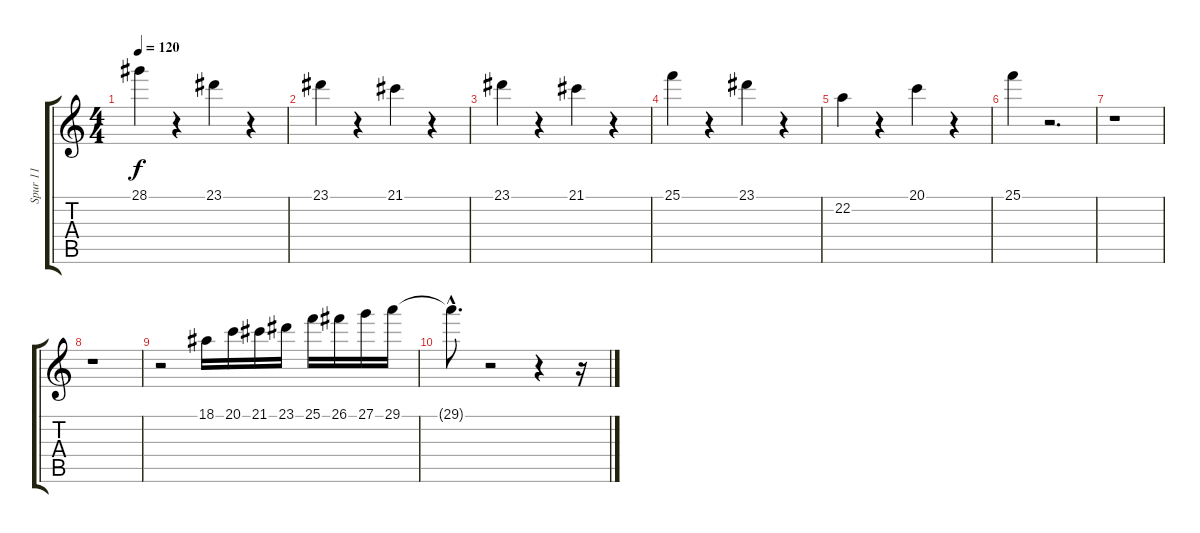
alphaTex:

\track ("Spur 11" "Spur 11") {instrument fx3crystal}
\staff {score tabs}
\tuning (E4 B3 G3 D3 A2 E2) {hide}
\ts (4 4)
\tempo 120
\clef g2
\ks c
28.1.4{dy f} r.4 23.1.4 r.4 |
23.1.4 r.4 21.1.4 r.4 |
23.1.4 r.4 21.1.4 r.4 |
25.1.4 r.4 23.1.4 r.4 |
22.2.4 r.4 20.1.4 r.4 |
25.1.4 r.2{d} |
r.1 |
r.1 |
r.2 18.1.16 20.1.16 21.1.16 23.1.16 25.1.16 26.1.16 27.1.16 29.1.16 |
29.1{hac t}.8{d} r.2 r.4 r.16
